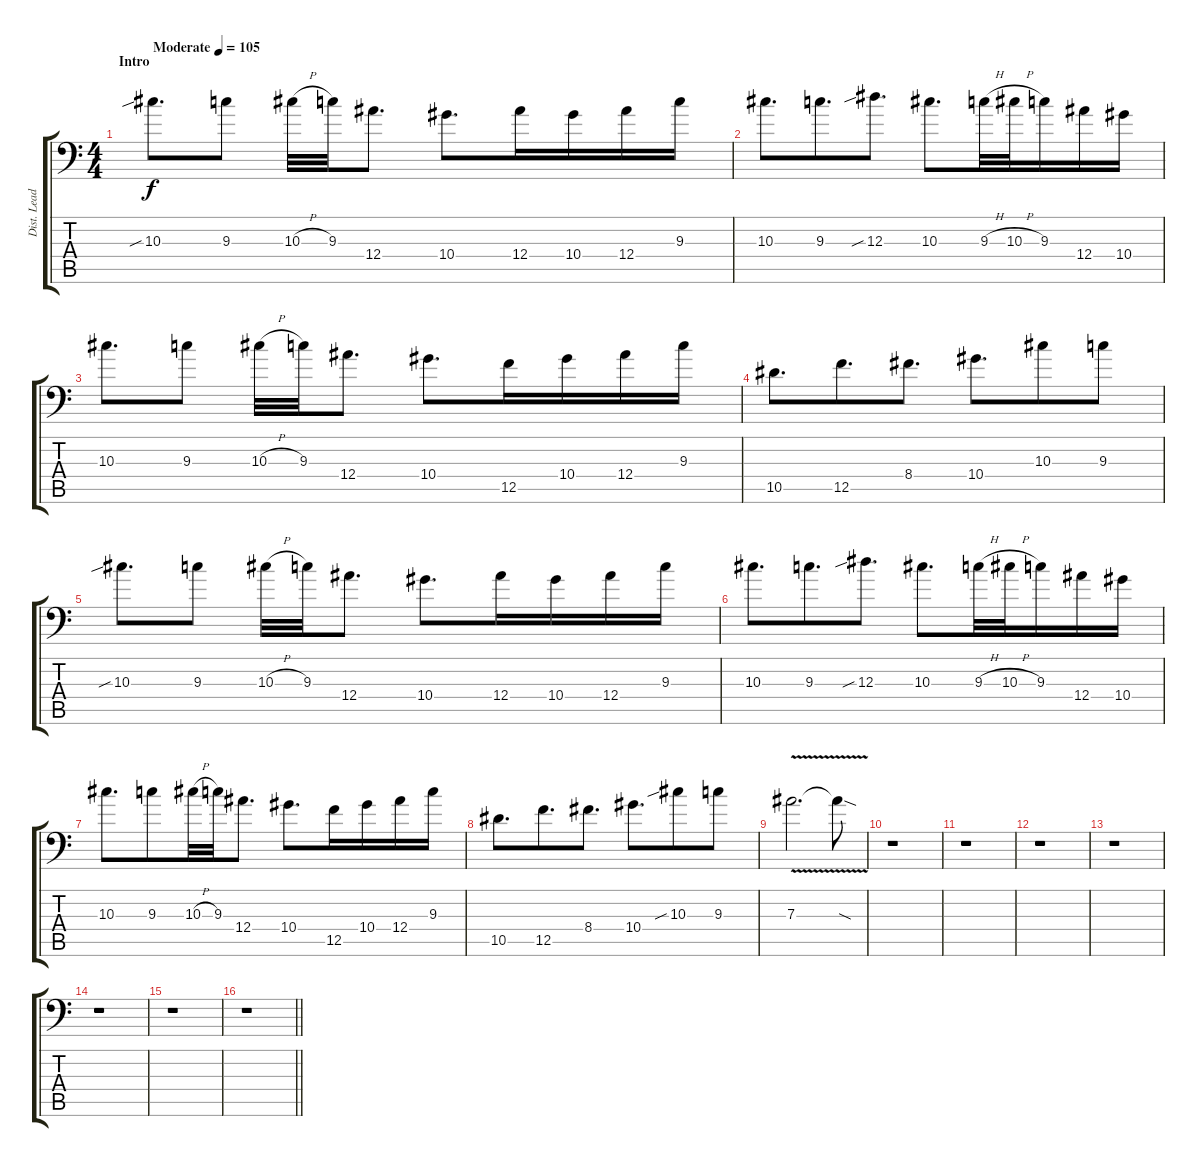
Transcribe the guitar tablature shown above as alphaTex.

\track ("Dist. Lead Guitar 2" "Dist. Lead") {instrument distortionguitar}
\staff {score tabs}
\tuning (C4 G3 Eb3 Bb2 F2 Bb1) {hide}
\ts (4 4)
\section ("" "Intro")
\tempo (105 "Moderate")
\clef f4
\ks c
10.3{sib}.8{d dy f instrument distortionguitar beam merge} 9.3.8 10.3{h}.32 9.3.32{beam merge} 12.4.8{d} 10.4.8{d beam merge} 12.4.16 10.4.16 12.4.16 9.3.16 |
10.3.8{d beam merge} 9.3.8{d beam merge} 12.3{sib}.8{d} 10.3.8{d beam merge} 9.3{h}.32 10.3{h}.32 9.3.16 12.4.16 10.4.16 |
10.3.8{d beam merge} 9.3.8 10.3{h}.32 9.3.32{beam merge} 12.4.8{d} 10.4.8{d beam merge} 12.5.16 10.4.16 12.4.16 9.3.16 |
10.5.8{d beam merge} 12.5.8{d beam merge} 8.4.8{d} 10.4.8{d beam merge} 10.3.8 9.3.8 |
10.3{sib}.8{d beam merge} 9.3.8 10.3{h}.32 9.3.32{beam merge} 12.4.8{d} 10.4.8{d beam merge} 12.4.16 10.4.16 12.4.16 9.3.16 |
10.3.8{d beam merge} 9.3.8{d beam merge} 12.3{sib}.8{d} 10.3.8{d beam merge} 9.3{h}.32 10.3{h}.32 9.3.16 12.4.16 10.4.16 |
10.3.8{d beam merge} 9.3.8{beam merge} 10.3{h}.32 9.3.32{beam merge} 12.4.8{d} 10.4.8{d beam merge} 12.5.16 10.4.16 12.4.16 9.3.16 |
10.5.8{d beam merge} 12.5.8{d beam merge} 8.4.8{d} 10.4.8{d beam merge} 10.3{sib}.8 9.3.8 |
7.3{v}.2{d} 7.3{sod t}.8 |
r.1 |
r.1 |
r.1 |
r.1 |
r.1 |
r.1 |
\barLineRight lightlight
r.1
